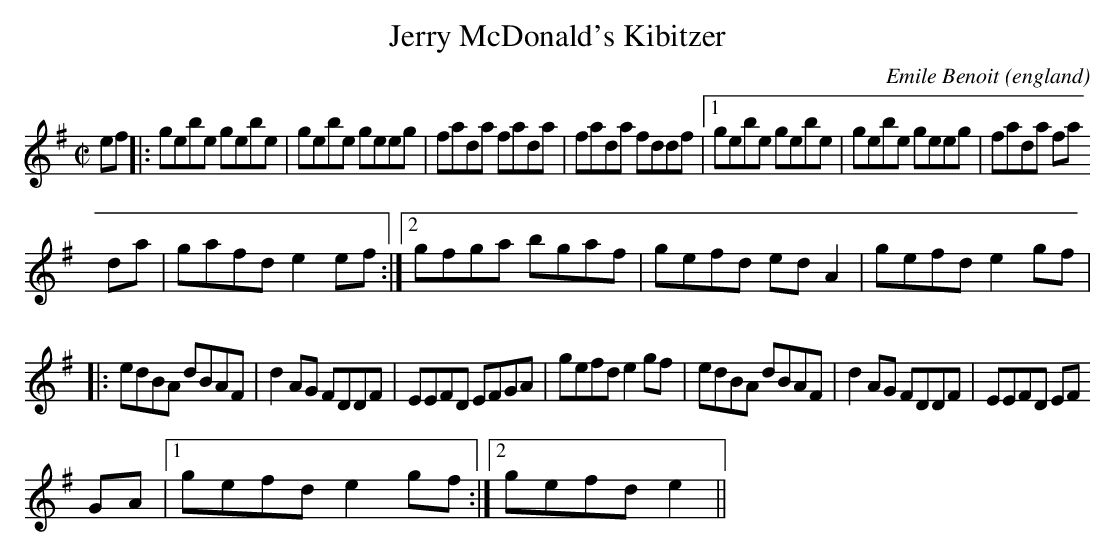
X:1
T:Jerry McDonald's Kibitzer
O:england
C:Emile Benoit
M:C|
L:1/8
K:G
ef|:gebe gebe|gebe geeg|fada fada|fada fddf|1gebe gebe|gebe geeg|fada fa
da|gafd e2 ef:|2gfga bgaf|gefd ed A2|gefd e2 gf|
|:edBA dBAF|d2 AG FDDF|EEFD EFGA|gefd e2 gf|edBA dBAF|d2 AG FDDF|EEFD EF
GA|1gefd e2 gf:|2gefd e2||
